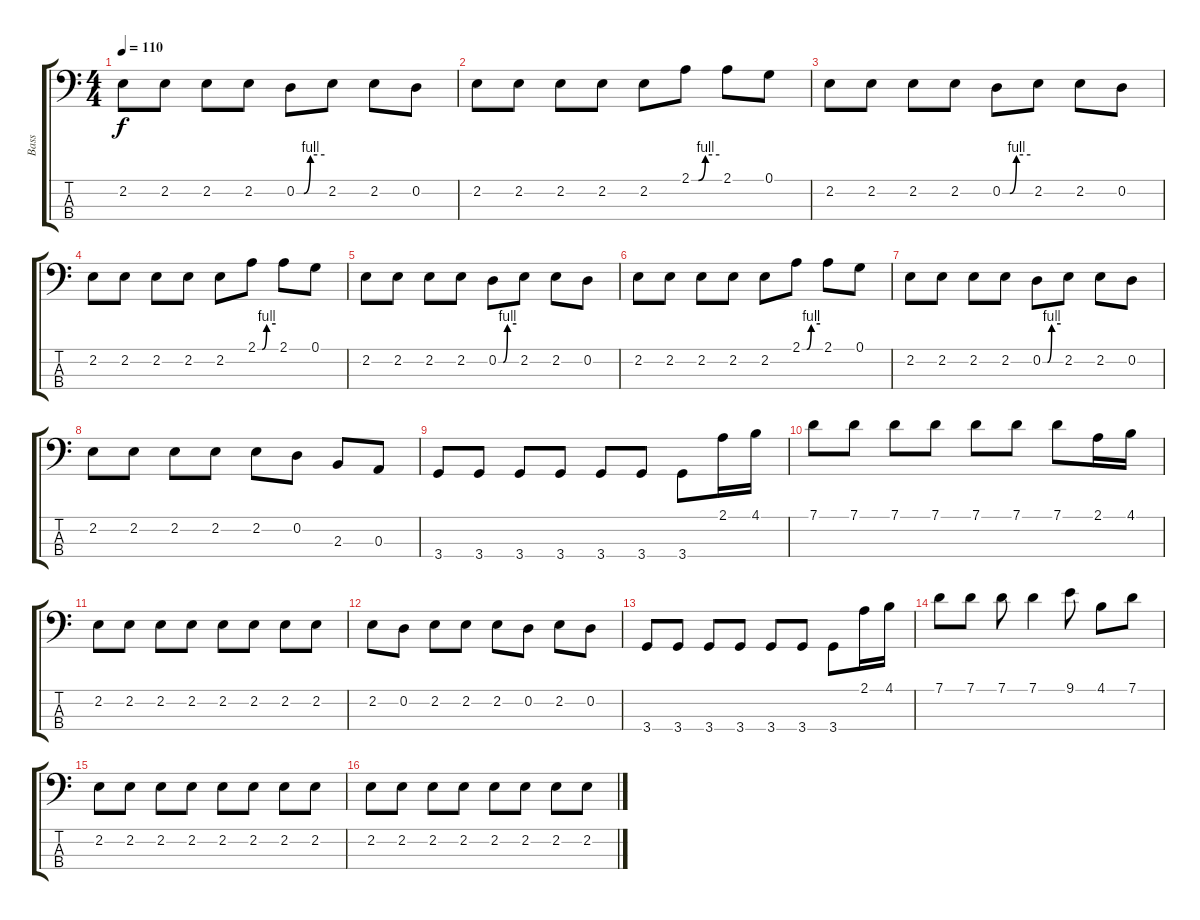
\track ("Bass" "Bass") {instrument acousticbass}
\staff {score tabs}
\tuning (G2 D2 A1 E1) {hide}
\ts (4 4)
\tempo 110
\clef f4
\ks c
2.2.8{dy f} 2.2.8 2.2.8 2.2.8 0.2{be (custom 0 0 16 0 30 4 60 4)}.8 2.2.8 2.2.8 0.2.8 |
2.2.8 2.2.8 2.2.8 2.2.8 2.2.8 2.1{be (custom 0 0 15 0 30 4 60 4)}.8 2.1.8 0.1.8 |
2.2.8 2.2.8 2.2.8 2.2.8 0.2{be (custom 0 0 16 0 30 4 60 4)}.8 2.2.8 2.2.8 0.2.8 |
2.2.8 2.2.8 2.2.8 2.2.8 2.2.8 2.1{be (custom 0 0 15 0 30 4 60 4)}.8 2.1.8 0.1.8 |
2.2.8 2.2.8 2.2.8 2.2.8 0.2{be (custom 0 0 16 0 30 4 60 4)}.8 2.2.8 2.2.8 0.2.8 |
2.2.8 2.2.8 2.2.8 2.2.8 2.2.8 2.1{be (custom 0 0 15 0 30 4 60 4)}.8 2.1.8 0.1.8 |
2.2.8 2.2.8 2.2.8 2.2.8 0.2{be (custom 0 0 16 0 30 4 60 4)}.8 2.2.8 2.2.8 0.2.8 |
2.2.8 2.2.8 2.2.8 2.2.8 2.2.8 0.2.8 2.3.8 0.3.8 |
3.4.8 3.4.8 3.4.8 3.4.8 3.4.8 3.4.8 3.4.8 2.1.16 4.1.16 |
7.1.8 7.1.8 7.1.8 7.1.8 7.1.8 7.1.8 7.1.8 2.1.16 4.1.16 |
2.2.8 2.2.8 2.2.8 2.2.8 2.2.8 2.2.8 2.2.8 2.2.8 |
2.2.8 0.2.8 2.2.8 2.2.8 2.2.8 0.2.8 2.2.8 0.2.8 |
3.4.8 3.4.8 3.4.8 3.4.8 3.4.8 3.4.8 3.4.8 2.1.16 4.1.16 |
7.1.8 7.1.8 7.1.8 7.1.4 9.1.8 4.1.8 7.1.8 |
2.2.8 2.2.8 2.2.8 2.2.8 2.2.8 2.2.8 2.2.8 2.2.8 |
2.2.8 2.2.8 2.2.8 2.2.8 2.2.8 2.2.8 2.2.8 2.2.8
